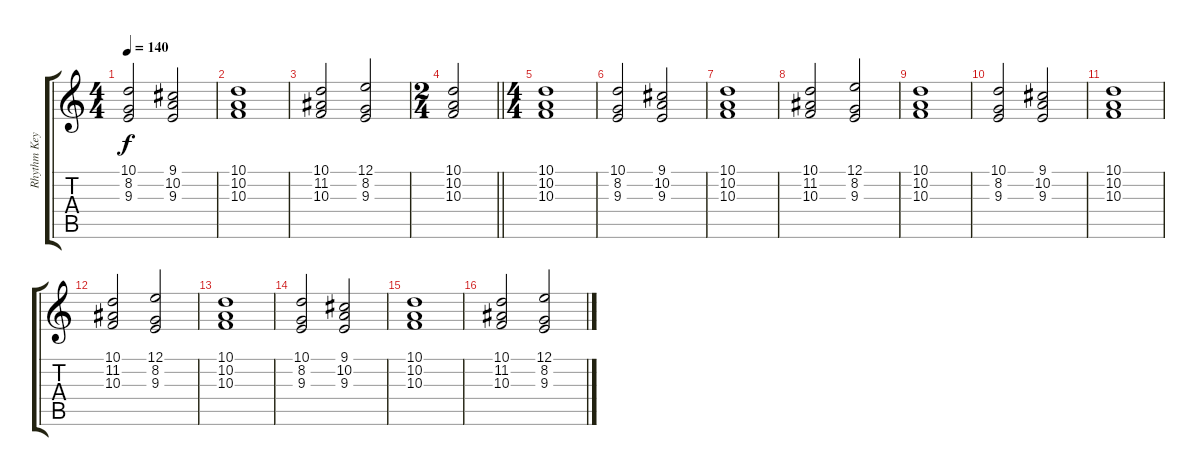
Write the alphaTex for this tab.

\track ("Rhythm Keyboard" "Rhythm Key") {instrument pad4choir}
\staff {score tabs}
\tuning (E4 B3 G3 D3 A2 E2) {hide}
\ts (4 4)
\tempo 140
\clef g2
\ks c
(10.1 8.2 9.3).2{dy f} (9.1 10.2 9.3).2 |
(10.1 10.2 10.3).1 |
(10.1 11.2 10.3).2 (12.1 8.2 9.3).2 |
\ts (2 4)
\barLineRight lightlight
(10.1 10.2 10.3).2 |
\ts (4 4)
(10.1 10.2 10.3).1 |
(10.1 8.2 9.3).2 (9.1 10.2 9.3).2 |
(10.1 10.2 10.3).1 |
(10.1 11.2 10.3).2 (12.1 8.2 9.3).2 |
(10.1 10.2 10.3).1 |
(10.1 8.2 9.3).2 (9.1 10.2 9.3).2 |
(10.1 10.2 10.3).1 |
(10.1 11.2 10.3).2 (12.1 8.2 9.3).2 |
(10.1 10.2 10.3).1 |
(10.1 8.2 9.3).2 (9.1 10.2 9.3).2 |
(10.1 10.2 10.3).1 |
(10.1 11.2 10.3).2 (12.1 8.2 9.3).2
